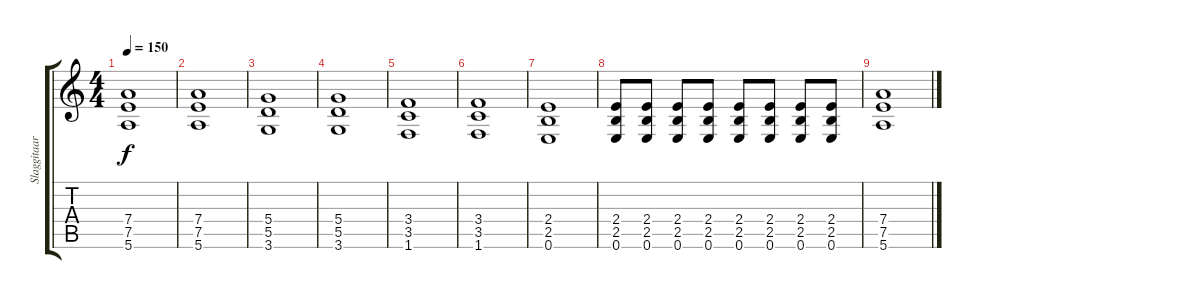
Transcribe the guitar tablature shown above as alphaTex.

\track ("Slaggitaar 1" "Slaggitaar") {instrument distortionguitar}
\staff {score tabs}
\tuning (E4 B3 G3 D3 A2 E2) {hide}
\ts (4 4)
\tempo 150
\clef g2
\ks c
(7.4 7.5 5.6).1{dy f} |
(7.4 7.5 5.6).1 |
(5.4 5.5 3.6).1 |
(5.4 5.5 3.6).1 |
(3.4 3.5 1.6).1 |
(3.4 3.5 1.6).1 |
(2.4 2.5 0.6).1 |
(2.4 2.5 0.6).8 (2.4 2.5 0.6).8 (2.4 2.5 0.6).8 (2.4 2.5 0.6).8 (2.4 2.5 0.6).8 (2.4 2.5 0.6).8 (2.4 2.5 0.6).8 (2.4 2.5 0.6).8 |
(7.4 7.5 5.6).1
